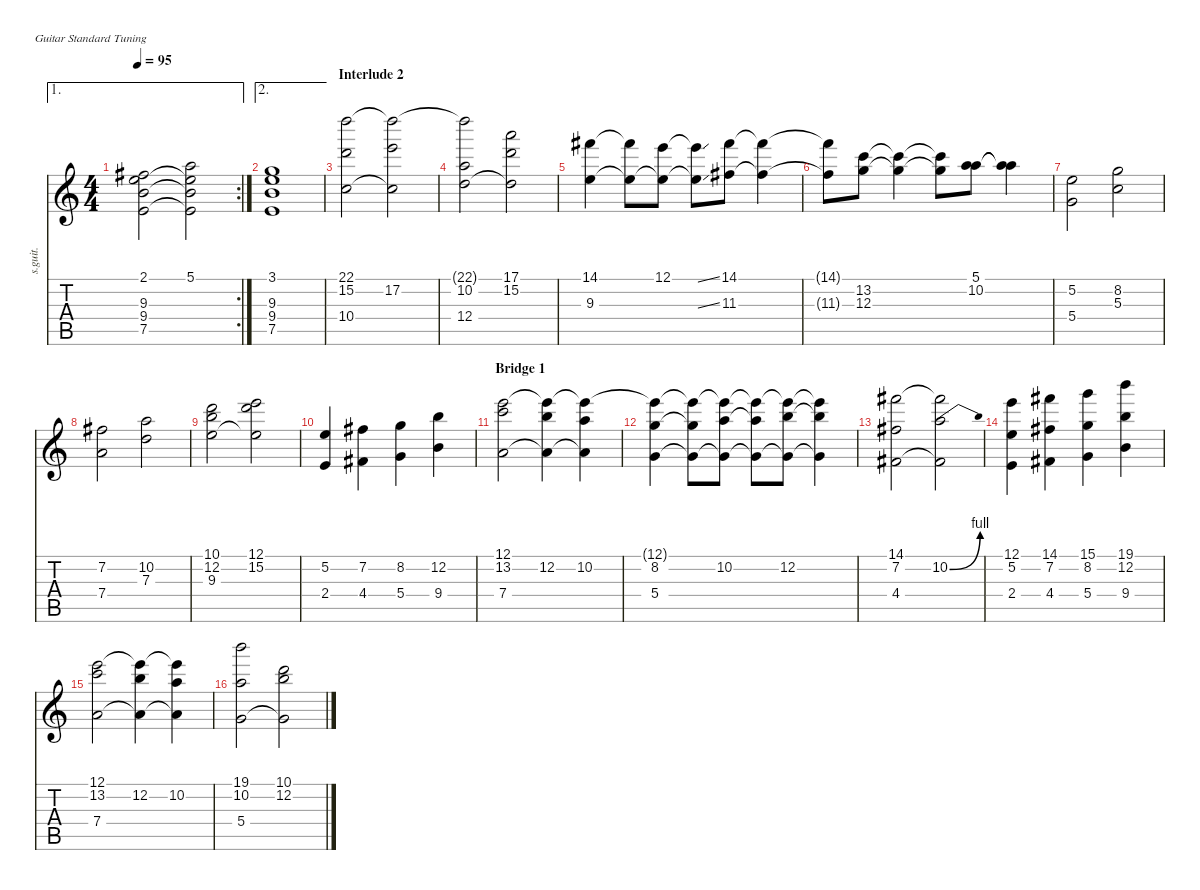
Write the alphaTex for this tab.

\defaultSystemsLayout 4
\hideDynamics
\bracketExtendMode nobrackets
\track ("David Hodges (Keyboards)" "s.guit.") {instrument stringensemble1}
\staff {score tabs}
\tuning (E4 B3 G3 D3 A2 E2)
\displaytranspose 12
\ae 1
\rc 2
\ts (4 4)
\tempo 95
\clef g2
\ks c
(2.1{acc #} 9.3 9.4 7.5).2{lyrics (0 "") lyrics (1 "") lyrics (2 "") lyrics (3 "") lyrics (4 "") dy f} (5.1 9.3{t} 9.4{t} 7.5{t}).2{lyrics (0 "") lyrics (1 "") lyrics (2 "") lyrics (3 "") lyrics (4 "")} |
\ae 2
(3.1 9.3 9.4 7.5).1{lyrics (0 "") lyrics (1 "") lyrics (2 "") lyrics (3 "") lyrics (4 "")} |
\section ("" "Interlude 2")
(22.1 15.2 10.4).2{lyrics (0 "") lyrics (1 "") lyrics (2 "") lyrics (3 "") lyrics (4 "")} (22.1{t} 17.2 10.4{t}).2{lyrics (0 "") lyrics (1 "") lyrics (2 "") lyrics (3 "") lyrics (4 "")} |
(22.1{t} 10.2 12.4).2{lyrics (0 "") lyrics (1 "") lyrics (2 "") lyrics (3 "") lyrics (4 "")} (17.1 15.2 12.4{t}).2{lyrics (0 "") lyrics (1 "") lyrics (2 "") lyrics (3 "") lyrics (4 "")} |
(14.1{acc #} 9.3).4{lyrics (0 "") lyrics (1 "") lyrics (2 "") lyrics (3 "") lyrics (4 "")} (14.1{t acc #} 9.3{t}).8{lyrics (0 "") lyrics (1 "") lyrics (2 "") lyrics (3 "") lyrics (4 "")} (12.1 9.3{t}).8{lyrics (0 "") lyrics (1 "") lyrics (2 "") lyrics (3 "") lyrics (4 "")} (12.1{ss t} 9.3{ss t}).8{lyrics (0 "") lyrics (1 "") lyrics (2 "") lyrics (3 "") lyrics (4 "")} (14.1{acc #} 11.3{acc #}).8{lyrics (0 "") lyrics (1 "") lyrics (2 "") lyrics (3 "") lyrics (4 "")} (14.1{t acc #} 11.3{t acc #}).4{lyrics (0 "") lyrics (1 "") lyrics (2 "") lyrics (3 "") lyrics (4 "")} |
(14.1{t acc #} 11.3{t acc #}).8{lyrics (0 "") lyrics (1 "") lyrics (2 "") lyrics (3 "") lyrics (4 "")} (13.2 12.3).8{lyrics (0 "") lyrics (1 "") lyrics (2 "") lyrics (3 "") lyrics (4 "")} (13.2{t} 12.3{t}).4{lyrics (0 "") lyrics (1 "") lyrics (2 "") lyrics (3 "") lyrics (4 "")} (13.2{t} 12.3{t}).8{lyrics (0 "") lyrics (1 "") lyrics (2 "") lyrics (3 "") lyrics (4 "")} (5.1 10.2).8{lyrics (0 "") lyrics (1 "") lyrics (2 "") lyrics (3 "") lyrics (4 "")} (5.1{t} 10.2{t}).4{lyrics (0 "") lyrics (1 "") lyrics (2 "") lyrics (3 "") lyrics (4 "")} |
(5.2 5.4).2{lyrics (0 "") lyrics (1 "") lyrics (2 "") lyrics (3 "") lyrics (4 "")} (8.2 5.3).2{lyrics (0 "") lyrics (1 "") lyrics (2 "") lyrics (3 "") lyrics (4 "")} |
(7.2{acc #} 7.4).2{lyrics (0 "") lyrics (1 "") lyrics (2 "") lyrics (3 "") lyrics (4 "")} (10.2 7.3).2{lyrics (0 "") lyrics (1 "") lyrics (2 "") lyrics (3 "") lyrics (4 "")} |
(10.1 12.2 9.3).2{lyrics (0 "") lyrics (1 "") lyrics (2 "") lyrics (3 "") lyrics (4 "")} (12.1 15.2 9.3{t}).2{lyrics (0 "") lyrics (1 "") lyrics (2 "") lyrics (3 "") lyrics (4 "")} |
(5.2 2.4).4{lyrics (0 "") lyrics (1 "") lyrics (2 "") lyrics (3 "") lyrics (4 "")} (7.2{acc #} 4.4{acc #}).4{lyrics (0 "") lyrics (1 "") lyrics (2 "") lyrics (3 "") lyrics (4 "")} (8.2 5.4).4{lyrics (0 "") lyrics (1 "") lyrics (2 "") lyrics (3 "") lyrics (4 "")} (12.2 9.4).4{lyrics (0 "") lyrics (1 "") lyrics (2 "") lyrics (3 "") lyrics (4 "")} |
\section ("" "Bridge 1")
(12.1 13.2 7.4).2{lyrics (0 "") lyrics (1 "") lyrics (2 "") lyrics (3 "") lyrics (4 "")} (12.1{t} 12.2 7.4{t}).4{lyrics (0 "") lyrics (1 "") lyrics (2 "") lyrics (3 "") lyrics (4 "")} (12.1{t} 10.2 7.4{t}).4{lyrics (0 "") lyrics (1 "") lyrics (2 "") lyrics (3 "") lyrics (4 "")} |
(12.1{t} 8.2 5.4).4{lyrics (0 "") lyrics (1 "") lyrics (2 "") lyrics (3 "") lyrics (4 "")} (12.1{t} 8.2{t} 5.4{t}).8{lyrics (0 "") lyrics (1 "") lyrics (2 "") lyrics (3 "") lyrics (4 "")} (12.1{t} 10.2 5.4{t}).8{lyrics (0 "") lyrics (1 "") lyrics (2 "") lyrics (3 "") lyrics (4 "")} (12.1{t} 10.2{t} 5.4{t}).8{lyrics (0 "") lyrics (1 "") lyrics (2 "") lyrics (3 "") lyrics (4 "")} (12.1{t} 12.2 5.4{t}).8{lyrics (0 "") lyrics (1 "") lyrics (2 "") lyrics (3 "") lyrics (4 "")} (12.1{t} 12.2{t} 5.4{t}).4{lyrics (0 "") lyrics (1 "") lyrics (2 "") lyrics (3 "") lyrics (4 "")} |
(14.1{acc #} 7.2{acc #} 4.4{acc #}).2{lyrics (0 "") lyrics (1 "") lyrics (2 "") lyrics (3 "") lyrics (4 "")} (14.1{t acc #} 10.2{be (bend 0 0 15 4)} 4.4{t acc #}).2{lyrics (0 "") lyrics (1 "") lyrics (2 "") lyrics (3 "") lyrics (4 "")} |
(12.1 5.2 2.4).4{lyrics (0 "") lyrics (1 "") lyrics (2 "") lyrics (3 "") lyrics (4 "")} (14.1{acc #} 7.2{acc #} 4.4{acc #}).4{lyrics (0 "") lyrics (1 "") lyrics (2 "") lyrics (3 "") lyrics (4 "")} (15.1 8.2 5.4).4{lyrics (0 "") lyrics (1 "") lyrics (2 "") lyrics (3 "") lyrics (4 "")} (19.1 12.2 9.4).4{lyrics (0 "") lyrics (1 "") lyrics (2 "") lyrics (3 "") lyrics (4 "")} |
(12.1 13.2 7.4).2{lyrics (0 "") lyrics (1 "") lyrics (2 "") lyrics (3 "") lyrics (4 "")} (12.1{t} 12.2 7.4{t}).4{lyrics (0 "") lyrics (1 "") lyrics (2 "") lyrics (3 "") lyrics (4 "")} (12.1{t} 10.2 7.4{t}).4{lyrics (0 "") lyrics (1 "") lyrics (2 "") lyrics (3 "") lyrics (4 "")} |
(19.1 10.2 5.4).2{lyrics (0 "") lyrics (1 "") lyrics (2 "") lyrics (3 "") lyrics (4 "")} (10.1 12.2 5.4{t}).2{lyrics (0 "") lyrics (1 "") lyrics (2 "") lyrics (3 "") lyrics (4 "")}
